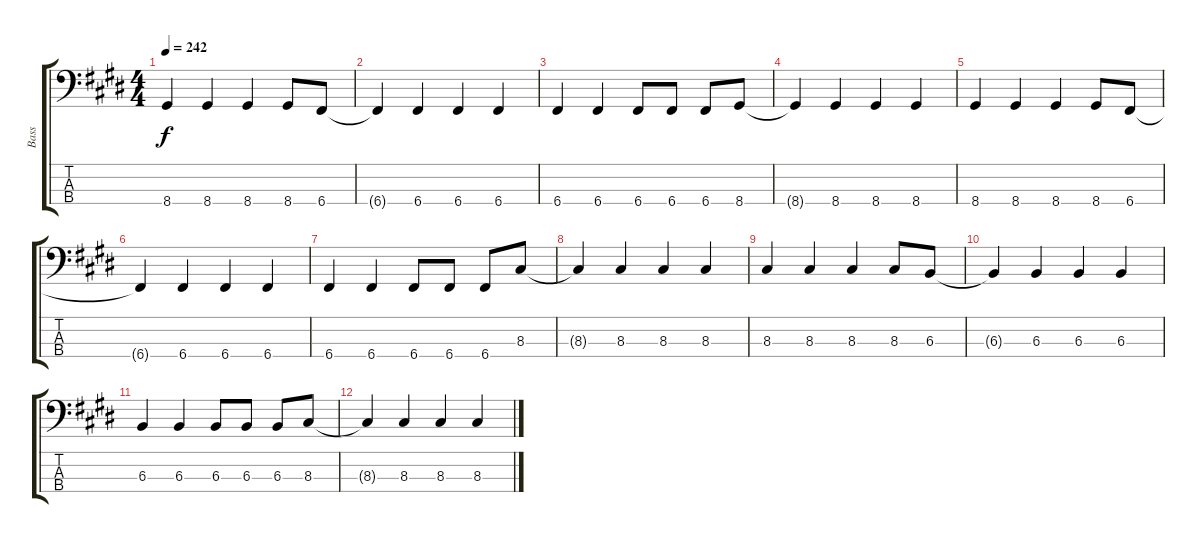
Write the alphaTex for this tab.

\track ("Bass" "Bass") {instrument electricbassfinger}
\staff {score tabs}
\tuning (Eb2 Bb1 F1 C1) {hide}
\ts (4 4)
\tempo 242
\clef f4
\ks e
8.4.4{dy f} 8.4.4 8.4.4 8.4.8 6.4.8 |
6.4{t}.4 6.4.4 6.4.4 6.4.4 |
6.4.4 6.4.4 6.4.8 6.4.8 6.4.8 8.4.8 |
8.4{t}.4 8.4.4 8.4.4 8.4.4 |
8.4.4 8.4.4 8.4.4 8.4.8 6.4.8 |
6.4{t}.4 6.4.4 6.4.4 6.4.4 |
6.4.4 6.4.4 6.4.8 6.4.8 6.4.8 8.3.8 |
8.3{t}.4 8.3.4 8.3.4 8.3.4 |
8.3.4 8.3.4 8.3.4 8.3.8 6.3.8 |
6.3{t}.4 6.3.4 6.3.4 6.3.4 |
6.3.4 6.3.4 6.3.8 6.3.8 6.3.8 8.3.8 |
8.3{t}.4 8.3.4 8.3.4 8.3.4
